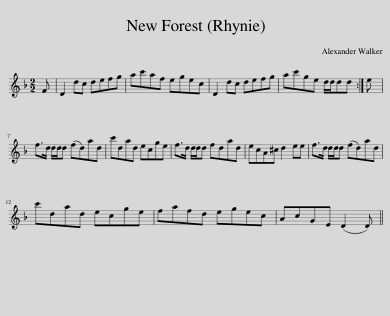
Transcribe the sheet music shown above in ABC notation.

X:1
L:1/8
M:2/2
I:linebreak $
K:Dmin
V:1 treble
V:1
 F | D2 dc defg | ac'af egec | D2 dc defg | ac'ge d/d/dd :| %5
 e |$ f>d d/d/d (fd)ad | c'dad ecge | f>d d/d/d fdad | ecA^c d2 ee | %10
 f>d d/d/d (fd)ad |$ c'dad ecge | fafd egec | AcGE (D2 D) || %14
